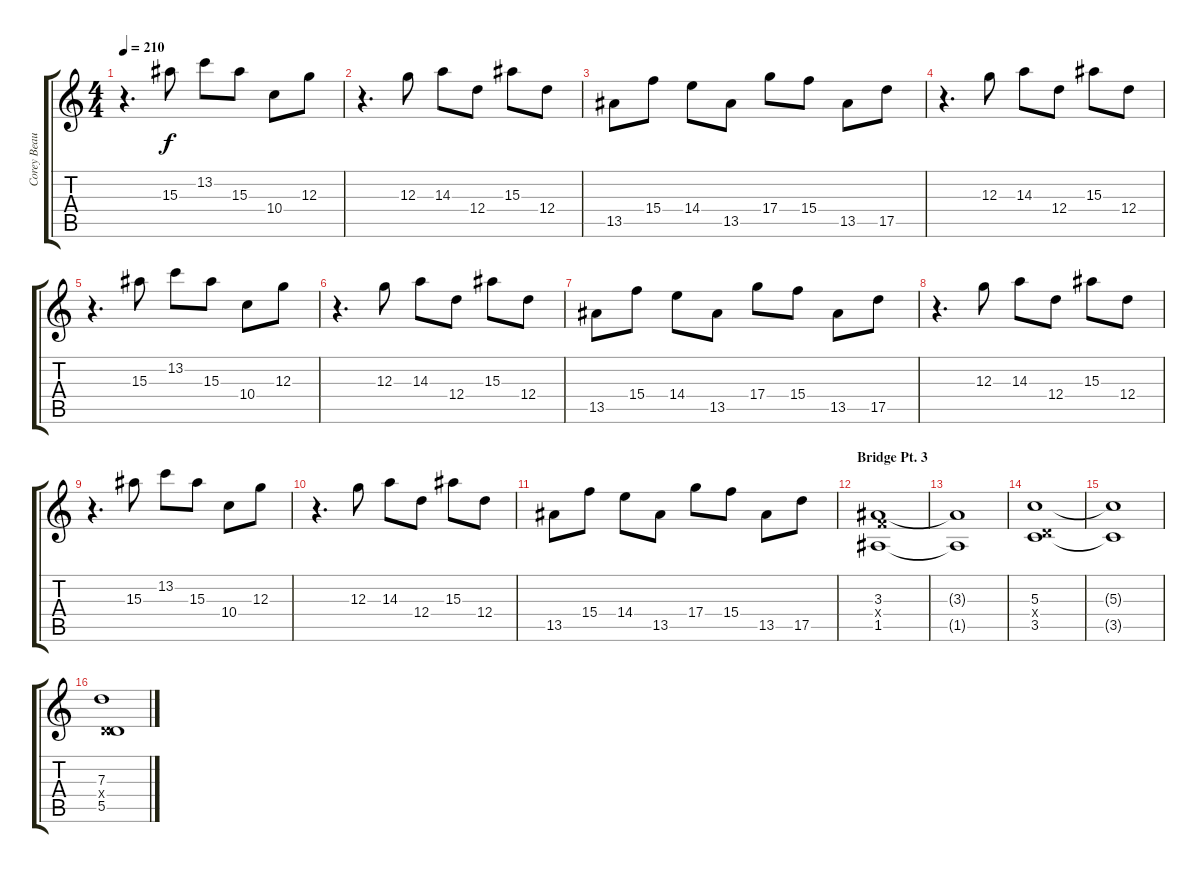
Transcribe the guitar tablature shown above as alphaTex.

\track ("Corey Beaulieu" "Corey Beau") {instrument distortionguitar}
\staff {score tabs}
\tuning (E4 B3 G3 D3 A2 D2) {hide}
\ts (4 4)
\tempo 210
\clef g2
\ks c
r.4{d dy f} 15.3.8 13.2.8 15.3.8 10.4.8 12.3.8 |
r.4{d} 12.3.8 14.3.8 12.4.8 15.3.8 12.4.8 |
13.5.8 15.4.8 14.4.8 13.5.8 17.4.8 15.4.8 13.5.8 17.5.8 |
r.4{d} 12.3.8 14.3.8 12.4.8 15.3.8 12.4.8 |
r.4{d} 15.3.8 13.2.8 15.3.8 10.4.8 12.3.8 |
r.4{d} 12.3.8 14.3.8 12.4.8 15.3.8 12.4.8 |
13.5.8 15.4.8 14.4.8 13.5.8 17.4.8 15.4.8 13.5.8 17.5.8 |
r.4{d} 12.3.8 14.3.8 12.4.8 15.3.8 12.4.8 |
r.4{d} 15.3.8 13.2.8 15.3.8 10.4.8 12.3.8 |
r.4{d} 12.3.8 14.3.8 12.4.8 15.3.8 12.4.8 |
13.5.8 15.4.8 14.4.8 13.5.8 17.4.8 15.4.8 13.5.8 17.5.8 |
\section ("" "Bridge Pt. 3")
(3.3 3.4{x} 1.5).1 |
(3.3{t} 1.5{t}).1 |
(5.3 0.4{x} 3.5).1 |
(5.3{t} 3.5{t}).1 |
(7.3 0.4{x} 5.5).1
